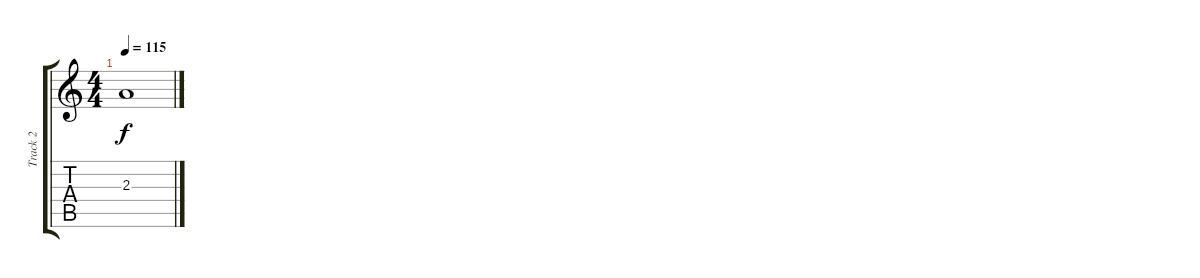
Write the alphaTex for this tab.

\track ("Track 2" "Track 2") {instrument overdrivenguitar}
\staff {score tabs}
\tuning (E4 B3 G3 D3 A2 E2) {hide}
\ts (4 4)
\tempo 115
\clef g2
\ks c
2.3.1{dy f}
